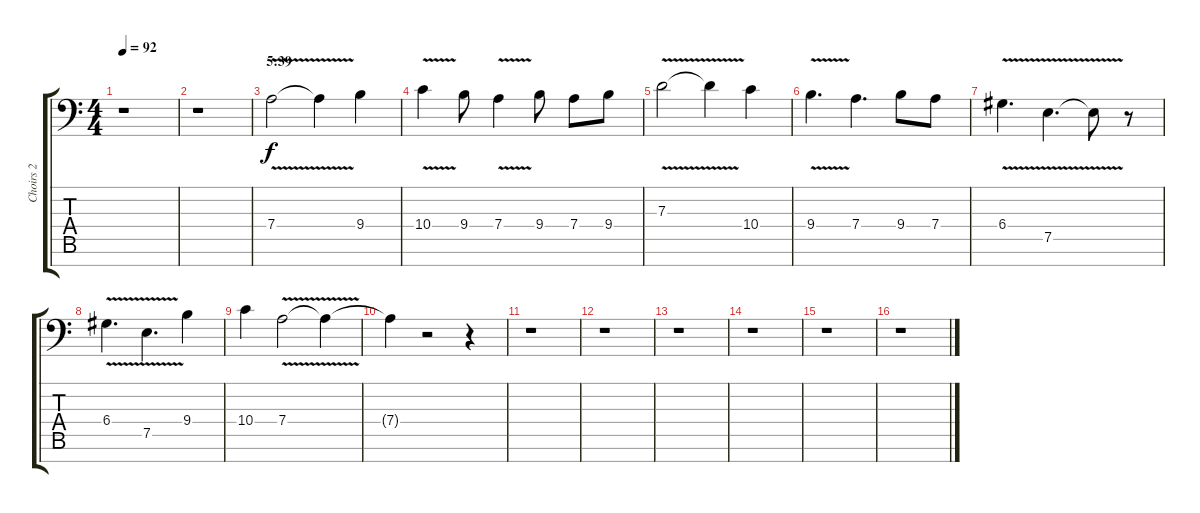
\track ("Choirs 2" "Choirs 2") {instrument pad4choir}
\staff {score tabs}
\tuning (E4 B3 G3 D3 A2 E2 C-1) {hide}
\ts (4 4)
\tempo 92
\clef f4
\ks c
r.1{dy f} |
r.1{volume 15 balance 8 instrument tenorsax} |
\section ("" "5:39")
7.4{v}.2{volume 15 balance 8 instrument tenorsax} 7.4{t}.4 9.4.4 |
10.4{v}.4 9.4.8 7.4{v}.4 9.4.8 7.4.8 9.4.8 |
7.3{v}.2 7.3{t}.4 10.4.4 |
9.4{v}.4{d} 7.4.4{d} 9.4.8 7.4.8 |
6.4{v}.4{d} 7.5{v}.4{d} 7.5{t}.8 r.8 |
6.4{v}.4{d} 7.5{v}.4{d} 9.4.4 |
10.4.4 7.4{v}.2 7.4{t}.4 |
7.4{t}.4 r.2 r.4 |
r.1 |
r.1 |
r.1 |
r.1 |
r.1 |
r.1
